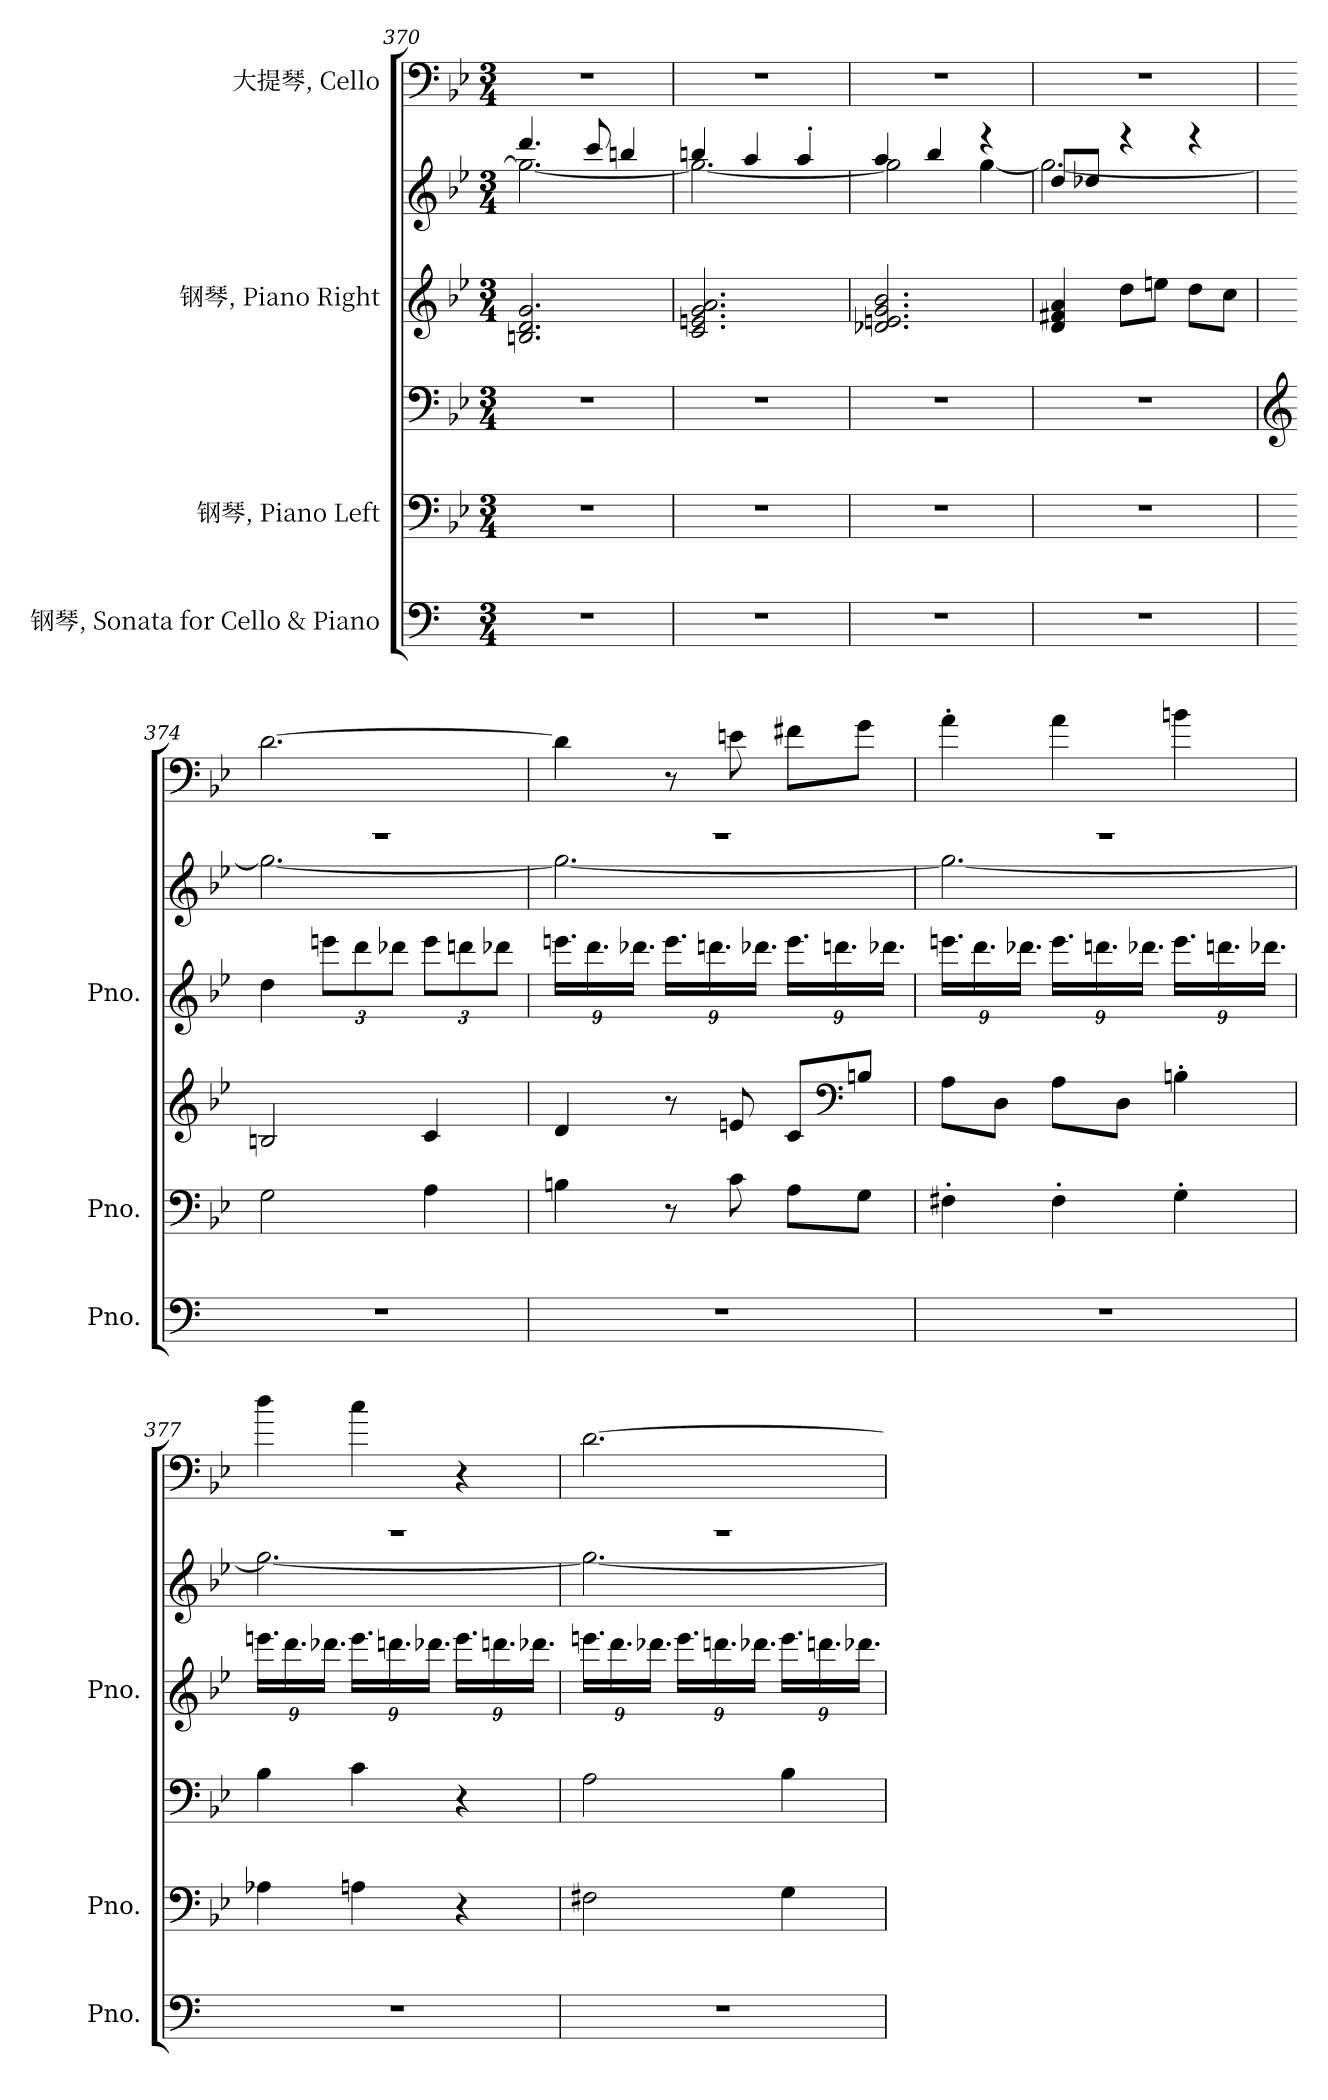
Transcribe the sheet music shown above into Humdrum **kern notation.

**kern	**kern	**kern	**kern	**kern	**kern
*part4	*part3	*part3	*part2	*part2	*part1
*staff6	*staff5	*staff4	*staff3	*staff2	*staff1
*I"钢琴, Sonata for Cello &amp; Piano	*I"钢琴, Piano Left	*	*I"钢琴, Piano Right	*	*I"大提琴, Cello
*I'Pno.	*I'Pno.	*	*I'Pno.	*	*
*clefF4	*clefF4	*clefF4	*clefG2	*clefG2	*clefF4
*k[]	*k[b-e-]	*k[b-e-]	*k[b-e-]	*k[b-e-]	*k[b-e-]
*M3/4	*M3/4	*M3/4	*M3/4	*M3/4	*M3/4
=370	=370	=370	=370	=370	=370
*	*	*	*	*^	*
2.r	2.r	2.r	2.Bn/ 2.d/ 2.g/	4.ddd/	2.gg\_	2.r
.	.	.	.	8ccc/	.	.
.	.	.	.	4bbn/	.	.
=371	=371	=371	=371	=371	=371	=371
2.r	2.r	2.r	2.c/ 2.en/ 2.g/ 2.a/	4bbn/	2.gg\_	2.r
.	.	.	.	4aa/	.	.
.	.	.	.	4aa'/	.	.
=372	=372	=372	=372	=372	=372	=372
2.r	2.r	2.r	2.d-X/ 2.en/ 2.g/ 2.b-/	4aa/	2gg\]	2.r
.	.	.	.	4bb-/	.	.
.	.	.	.	4r	[4gg\	.
=373	=373	=373	=373	=373	=373	=373
2.r	2.r	2.r	4d/ 4f#X/ 4a/	8dd/L	2.gg\_	2.r
.	.	.	.	8dd-X/J	.	.
.	.	.	8dd\L	4r	.	.
.	.	.	8een\J	.	.	.
.	.	.	8dd\L	4r	.	.
.	.	.	8cc\J	.	.	.
!!LO:PB:g=z
=374	=374	=374	=374	=374	=374	=374
*	*	*clefG2	*	*	*	*
2.r	2G\	2Bn/	4dd\	2.r	2.gg\_	[2.d\
*	*	*	*Xbrackettup	*	*	*
.	.	.	12eeen\L	.	.	.
.	.	.	12ddd\	.	.	.
.	.	.	12ddd-X\J	.	.	.
.	4A\	4c/	12eee\L	.	.	.
.	.	.	12dddn\	.	.	.
.	.	.	12ddd-X\J	.	.	.
=375	=375	=375	=375	=375	=375	=375
2.r	4Bn\	4d/	18.eeen\LL	2.r	2.gg\_	4d\]
.	.	.	18.ddd\	.	.	.
.	.	.	18.ddd-X\JJ	.	.	.
.	8r	8r	18.eee\LL	.	.	8r
.	.	.	18.dddn\	.	.	.
.	8c\	8en/	.	.	.	8en\
.	.	.	18.ddd-X\JJ	.	.	.
.	8A\L	8c/L	18.eee\LL	.	.	8f#X\L
.	.	.	18.dddn\	.	.	.
*	*	*clefF4	*	*	*	*
.	8G\J	8Bn/J	.	.	.	8g\J
.	.	.	18.ddd-X\JJ	.	.	.
!!LO:LB:g=z
=376	=376	=376	=376	=376	=376	=376
2.r	4F#X'\	8A\L	18.eeen\LL	2.r	2.gg\_	4a'\
.	.	.	18.ddd\	.	.	.
.	.	8D\J	.	.	.	.
.	.	.	18.ddd-X\JJ	.	.	.
.	4F#'\	8A\L	18.eee\LL	.	.	4a\
.	.	.	18.dddn\	.	.	.
.	.	8D\J	.	.	.	.
.	.	.	18.ddd-X\JJ	.	.	.
.	4G'\	4Bn'\	18.eee\LL	.	.	4bn\
.	.	.	18.dddn\	.	.	.
.	.	.	18.ddd-X\JJ	.	.	.
=377	=377	=377	=377	=377	=377	=377
2.r	4A-X\	4B-\	18.eeen\LL	2.r	2.gg\_	4dd\
.	.	.	18.ddd\	.	.	.
.	.	.	18.ddd-X\JJ	.	.	.
.	4An\	4c\	18.eee\LL	.	.	4cc\
.	.	.	18.dddn\	.	.	.
.	.	.	18.ddd-X\JJ	.	.	.
.	4r	4r	18.eee\LL	.	.	4r
.	.	.	18.dddn\	.	.	.
.	.	.	18.ddd-X\JJ	.	.	.
!!LO:PB:g=z
=378	=378	=378	=378	=378	=378	=378
2.r	2F#X\	2A\	18.eeen\LL	2.r	2.gg\_	[2.d\
.	.	.	18.ddd\	.	.	.
.	.	.	18.ddd-X\JJ	.	.	.
.	.	.	18.eee\LL	.	.	.
.	.	.	18.dddn\	.	.	.
.	.	.	18.ddd-X\JJ	.	.	.
.	4G\	4B-\	18.eee\LL	.	.	.
.	.	.	18.dddn\	.	.	.
.	.	.	18.ddd-X\JJ	.	.	.
*	*	*	*	*v	*v	*
=	=	=	=	=	=
*-	*-	*-	*-	*-	*-
